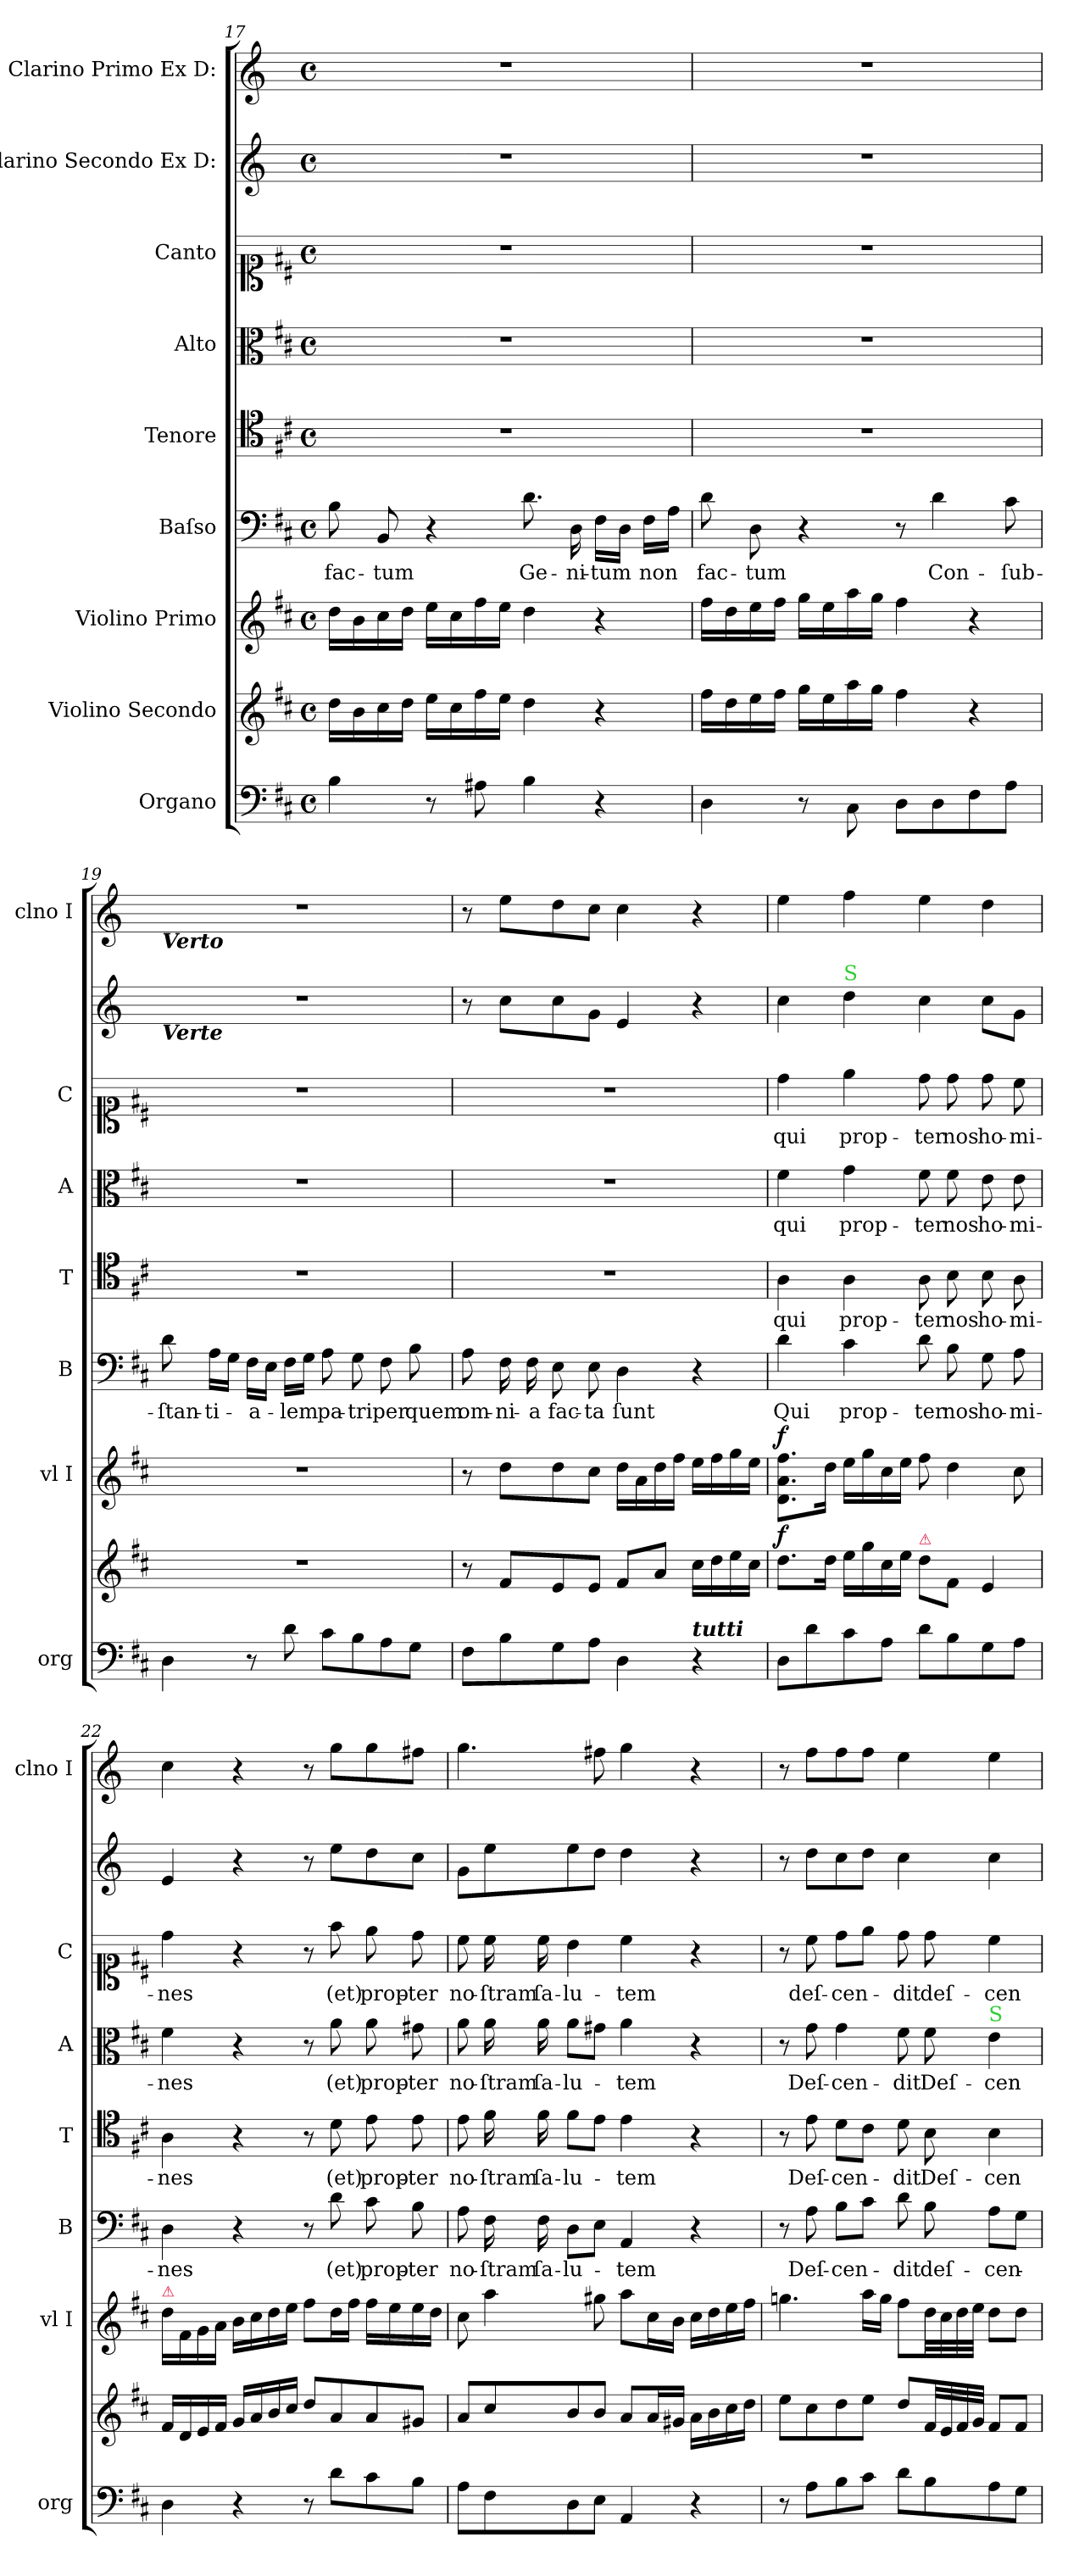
**kern	**kern	**dynam	**kern	**dynam	**kern	**text	**kern	**text	**kern	**text	**kern	**text	**kern	**kern
*part9	*part8	*part8	*part7	*part7	*part6	*part6	*part5	*part5	*part4	*part4	*part3	*part3	*part2	*part1
*staff9	*staff8	*staff8	*staff7	*staff7	*staff6	*staff6	*staff5	*staff5	*staff4	*staff4	*staff3	*staff3	*staff2	*staff1
*I"Organo	*I"Violino Secondo	*	*I"Violino Primo	*	*I"Baſso	*	*I"Tenore	*	*I"Alto	*	*I"Canto	*	*I"Clarino Secondo Ex D:	*I"Clarino Primo Ex D:
*I'org	*	*	*I'vl I	*	*I'B	*	*I'T	*	*I'A	*	*I'C	*	*	*I'clno I
*clefF4	*clefG2	*	*clefG2	*	*clefF4	*	*clefC4	*	*clefC3	*	*clefC1	*	*clefG2	*clefG2
*	*	*	*	*	*	*	*	*	*	*	*	*	*ITrd-1c-2	*ITrd-1c-2
*k[f#c#]	*k[f#c#]	*	*k[f#c#]	*	*k[f#c#]	*	*k[f#c#]	*	*k[f#c#]	*	*k[f#c#]	*	*k[f#c#]	*k[f#c#]
*D:	*D:	*	*D:	*	*D:	*	*D:	*	*D:	*	*D:	*	*D:	*D:
*M4/4	*M4/4	*	*M4/4	*	*M4/4	*	*M4/4	*	*M4/4	*	*M4/4	*	*M4/4	*M4/4
*met(c)	*met(c)	*	*met(c)	*	*met(c)	*	*met(c)	*	*met(c)	*	*met(c)	*	*met(c)	*met(c)
=17	=17	=17	=17	=17	=17	=17	=17	=17	=17	=17	=17	=17	=17	=17
4B\	16dd\LL	.	16dd\LL	.	8B\	fac-	1r	.	1r	.	1r	.	1r	1r
.	16b\	.	16b\	.	.	.	.	.	.	.	.	.	.	.
.	16cc#\	.	16cc#\	.	8BB/	-tum	.	.	.	.	.	.	.	.
.	16dd\JJ	.	16dd\JJ	.	.	.	.	.	.	.	.	.	.	.
8r	16ee\LL	.	16ee\LL	.	4r	.	.	.	.	.	.	.	.	.
.	16cc#\	.	16cc#\	.	.	.	.	.	.	.	.	.	.	.
8A#X\	16ff#\	.	16ff#\	.	.	.	.	.	.	.	.	.	.	.
.	16ee\JJ	.	16ee\JJ	.	.	.	.	.	.	.	.	.	.	.
!	!	!	!	!	!	!LO:LY:i	!	!	!	!	!	!	!	!
4B\	4dd\	.	4dd\	.	8.d\	Ge-	.	.	.	.	.	.	.	.
!	!	!	!	!	!	!LO:LY:i	!	!	!	!	!	!	!	!
.	.	.	.	.	16D\	-ni-	.	.	.	.	.	.	.	.
!	!	!	!	!	!	!LO:LY:i	!	!	!	!	!	!	!	!
4r	4r	.	4r	.	16F#\LL	-tum	.	.	.	.	.	.	.	.
.	.	.	.	.	16D\JJ	.	.	.	.	.	.	.	.	.
!	!	!	!	!	!	!LO:LY:i	!	!	!	!	!	!	!	!
.	.	.	.	.	16F#\LL	non	.	.	.	.	.	.	.	.
.	.	.	.	.	16A\JJ	.	.	.	.	.	.	.	.	.
=18	=18	=18	=18	=18	=18	=18	=18	=18	=18	=18	=18	=18	=18	=18
!	!	!	!	!	!	!LO:LY:i	!	!	!	!	!	!	!	!
4D\	16ff#\LL	.	16ff#\LL	.	8d\	fac-	1r	.	1r	.	1r	.	1r	1r
.	16dd\	.	16dd\	.	.	.	.	.	.	.	.	.	.	.
!	!	!	!	!	!	!LO:LY:i	!	!	!	!	!	!	!	!
.	16ee\	.	16ee\	.	8D\	-tum	.	.	.	.	.	.	.	.
.	16ff#\JJ	.	16ff#\JJ	.	.	.	.	.	.	.	.	.	.	.
8r	16gg\LL	.	16gg\LL	.	4r	.	.	.	.	.	.	.	.	.
.	16ee\	.	16ee\	.	.	.	.	.	.	.	.	.	.	.
8C#\	16aa\	.	16aa\	.	.	.	.	.	.	.	.	.	.	.
.	16gg\JJ	.	16gg\JJ	.	.	.	.	.	.	.	.	.	.	.
8D\L	4ff#\	.	4ff#\	.	8r	.	.	.	.	.	.	.	.	.
8D\	.	.	.	.	4d\	Con-	.	.	.	.	.	.	.	.
8F#\	4r	.	4r	.	.	.	.	.	.	.	.	.	.	.
8A\J	.	.	.	.	8c#\	-ſub-	.	.	.	.	.	.	.	.
=19	=19	=19	=19	=19	=19	=19	=19	=19	=19	=19	=19	=19	=19	=19
!	!	!	!	!	!	!	!	!	!	!	!	!	!	!LO:TX:b:Bi:t=Verto
!	!	!	!	!	!	!	!	!	!	!	!	!	!LO:TX:b:Bi:t=Verte	!
4D\	1r	.	1r	.	8d\	-ſtan-	1r	.	1r	.	1r	.	1r	1r
.	.	.	.	.	16A\LL	-ti-	.	.	.	.	.	.	.	.
.	.	.	.	.	16G\JJ	.	.	.	.	.	.	.	.	.
8r	.	.	.	.	16F#\LL	-a-	.	.	.	.	.	.	.	.
.	.	.	.	.	16E\JJ	.	.	.	.	.	.	.	.	.
8d\	.	.	.	.	16F#\LL	-lem	.	.	.	.	.	.	.	.
.	.	.	.	.	16G\JJ	.	.	.	.	.	.	.	.	.
8c#\L	.	.	.	.	8A\	pa-	.	.	.	.	.	.	.	.
8B\	.	.	.	.	8G\	-tri	.	.	.	.	.	.	.	.
8A\	.	.	.	.	8F#\	per	.	.	.	.	.	.	.	.
8G\J	.	.	.	.	8B\	quem	.	.	.	.	.	.	.	.
=20	=20	=20	=20	=20	=20	=20	=20	=20	=20	=20	=20	=20	=20	=20
8F#\L	8r	.	8r	.	8A\	om-	1r	.	1r	.	1r	.	8r	8r
8B\	8f#/L	.	8dd\L	.	16F#\	-ni-	.	.	.	.	.	.	8dd\L	8ff#\L
.	.	.	.	.	16F#\	-a	.	.	.	.	.	.	.	.
8G\	8e/	.	8dd\	.	8E\	fac-	.	.	.	.	.	.	8dd\	8ee\
8A\J	8e/J	.	8cc#\J	.	8E\	-ta	.	.	.	.	.	.	8a\J	8dd\J
4D\	8f#/L	.	16dd\LL	.	4D\	ſunt	.	.	.	.	.	.	4f#/	4dd\
.	.	.	16a\	.	.	.	.	.	.	.	.	.	.	.
.	8a/J	.	16dd\	.	.	.	.	.	.	.	.	.	.	.
.	.	.	16ff#\JJ	.	.	.	.	.	.	.	.	.	.	.
!LO:TX:a:Bi:t=tutti	!	!	!	!	!	!	!	!	!	!	!	!	!	!
4r	16cc#\LL	.	16ee\LL	.	4r	.	.	.	.	.	.	.	4r	4r
.	16dd\	.	16ff#\	.	.	.	.	.	.	.	.	.	.	.
.	16ee\	.	16gg\	.	.	.	.	.	.	.	.	.	.	.
.	16cc#\JJ	.	16ee\JJ	.	.	.	.	.	.	.	.	.	.	.
=21	=21	=21	=21	=21	=21	=21	=21	=21	=21	=21	=21	=21	=21	=21
!	!	!LO:DY:a	!	!LO:DY:a	!	!	!	!	!	!	!	!	!	!
8D\L	8.dd\L	f	8.d\ 8.a\ 8.ff#\L	f	4d\	Qui	4A\	qui	4f#\	qui	4dd\	qui	4dd\	4ff#\
8d\	.	.	.	.	.	.	.	.	.	.	.	.	.	.
.	16dd\Jk	.	16dd\Jk	.	.	.	.	.	.	.	.	.	.	.
!	!	!	!	!	!	!	!	!	!	!	!	!	!LO:TX:a:color=limegreen:t=S	!
8c#\	16ee\LL	.	16ee\LL	.	4c#\	prop-	4A\	prop-	4g\	prop-	4ee\	prop-	4ee\	4gg\
.	16gg\	.	16gg\	.	.	.	.	.	.	.	.	.	.	.
8A\J	16cc#\	.	16cc#\	.	.	.	.	.	.	.	.	.	.	.
.	16ee\JJ	.	16ee\JJ	.	.	.	.	.	.	.	.	.	.	.
!	!LO:TX:a:color=crimson:t=⚠	!	!	!	!	!	!	!	!	!	!	!	!	!
8d\L	8dd\L	.	8ff#\	.	8d\	-ter	8A\	-ter	8f#\	-ter	8dd\	-ter	4dd\	4ff#\
8B\	8f#\J	.	4dd\	.	8B\	nos	8B\	nos	8f#\	nos	8dd\	nos	.	.
8G\	4e/	.	.	.	8G\	ho-	8B\	ho-	8e\	ho-	8dd\	ho-	8dd\L	4ee\
8A\J	.	.	8cc#\	.	8A\	-mi-	8A\	-mi-	8e\	-mi-	8cc#\	-mi-	8a\J	.
=22	=22	=22	=22	=22	=22	=22	=22	=22	=22	=22	=22	=22	=22	=22
!	!	!	!LO:TX:a:color=crimson:t=⚠	!	!	!	!	!	!	!	!	!	!	!
4D\	16f#/LL	.	16dd\LL	.	4D\	-nes	4A\	-nes	4f#\	-nes	4dd\	-nes	4f#/	4dd\
.	16d/	.	16f#\	.	.	.	.	.	.	.	.	.	.	.
.	16e/	.	16g\	.	.	.	.	.	.	.	.	.	.	.
.	16f#/JJ	.	16a\JJ	.	.	.	.	.	.	.	.	.	.	.
4r	16g/LL	.	16b\LL	.	4r	.	4r	.	4r	.	4r	.	4r	4r
.	16a/	.	16cc#\	.	.	.	.	.	.	.	.	.	.	.
.	16b/	.	16dd\	.	.	.	.	.	.	.	.	.	.	.
.	16cc#/JJ	.	16ee\JJ	.	.	.	.	.	.	.	.	.	.	.
8r	8dd/L	.	8ff#\L	.	8r	.	8r	.	8r	.	8r	.	8r	8r
8d\L	8a/	.	16dd\L	.	8d\	(et)	8d\	(et)	8a\	(et)	8ff#\	(et)	8ff#\L	8aa\L
.	.	.	16ff#\JJ	.	.	.	.	.	.	.	.	.	.	.
8c#\	8a/	.	16ff#\LL	.	8c#\	prop-	8e\	prop-	8a\	prop-	8ee\	prop-	8ee\	8aa\
.	.	.	16ee\	.	.	.	.	.	.	.	.	.	.	.
8B\J	8g#X/J	.	16ee\	.	8B\	-ter	8e\	-ter	8g#X\	-ter	8dd\	-ter	8dd\J	8gg#X\J
.	.	.	16dd\JJ	.	.	.	.	.	.	.	.	.	.	.
=23	=23	=23	=23	=23	=23	=23	=23	=23	=23	=23	=23	=23	=23	=23
8A\L	8a/L	.	8cc#\	.	8A\	no-	8e\	no-	8a\	no-	8cc#\	no-	8a\L	4.aa\
8F#\	8cc#/	.	4aa\	.	16F#\	-ſtram	16f#\	-ſtram	16a\	-ſtram	16cc#\	-ſtram	8ff#\	.
.	.	.	.	.	16F#\	ſa-	16f#\	ſa-	16a\	ſa-	16cc#\	ſa-	.	.
8D\	8b/	.	.	.	8D\L	-lu-	8f#\L	lu-	8a\L	-lu-	4b\	-lu-	8ff#\	.
8E\J	8b/J	.	8gg#X\	.	8E\J	.	8e\J	.	8g#X\J	.	.	.	8ee\J	8gg#X\
4AA/	8a/L	.	8aa\L	.	4AA/	-tem	4e\	-tem	4a\	-tem	4cc#\	-tem	4ee\	4aa\
.	16a/L	.	16cc#\L	.	.	.	.	.	.	.	.	.	.	.
.	16g#X/JJ	.	16b\JJ	.	.	.	.	.	.	.	.	.	.	.
4r	16a\LL	.	16cc#\LL	.	4r	.	4r	.	4r	.	4r	.	4r	4r
.	16b\	.	16dd\	.	.	.	.	.	.	.	.	.	.	.
.	16cc#\	.	16ee\	.	.	.	.	.	.	.	.	.	.	.
.	16dd\JJ	.	16ff#\JJ	.	.	.	.	.	.	.	.	.	.	.
=24	=24	=24	=24	=24	=24	=24	=24	=24	=24	=24	=24	=24	=24	=24
8r	8ee\L	.	4.ggn\	.	8r	.	8r	.	8r	.	8r	.	8r	8r
8A\L	8cc#\	.	.	.	8A\	Deſ-	8e\	Deſ-	8g\	Deſ-	8cc#\	deſ-	8ee\L	8gg\L
8B\	8dd\	.	.	.	8B\L	-cen-	8d\L	-cen-	4g\	-cen-	8dd\L	-cen-	8dd\	8gg\
8c#\J	8ee\J	.	16aa\LL	.	8c#\J	.	8c#\J	.	.	.	8ee\J	.	8ee\J	8gg\J
.	.	.	16gg\JJ	.	.	.	.	.	.	.	.	.	.	.
8d\L	8dd/L	.	8ff#\L	.	8d\	-dit	8d\	-dit	8f#\	-dit	8dd\	-dit	4dd\	4ff#\
!	!	!	!	!	!	!	!	!LO:LY:i	!	!LO:LY:i	!	!LO:LY:i	!	!
8B\	32f#/LL	.	32dd\LL	.	8B\	deſ-	8B\	Deſ-	8f#\	Deſ-	8dd\	deſ-	.	.
.	32e/	.	32cc#\	.	.	.	.	.	.	.	.	.	.	.
.	32f#/	.	32dd\	.	.	.	.	.	.	.	.	.	.	.
.	32g/JJJ	.	32ee\JJJ	.	.	.	.	.	.	.	.	.	.	.
!	!	!	!	!	!	!	!	!	!LO:TX:a:color=limegreen:t=S	!	!	!	!	!
!	!	!	!	!	!	!	!	!LO:LY:i	!	!LO:LY:i	!	!LO:LY:i	!	!
8A\	8f#/L	.	8dd\L	.	8A\L	-cen-	4B\	-cen-	4e\	-cen-	4cc#\	-cen-	4dd\	4ff#\
8G\J	8f#/J	.	8dd\J	.	8G\J	.	.	.	.	.	.	.	.	.
=	=	=	=	=	=	=	=	=	=	=	=	=	=	=
*-	*-	*-	*-	*-	*-	*-	*-	*-	*-	*-	*-	*-	*-	*-
